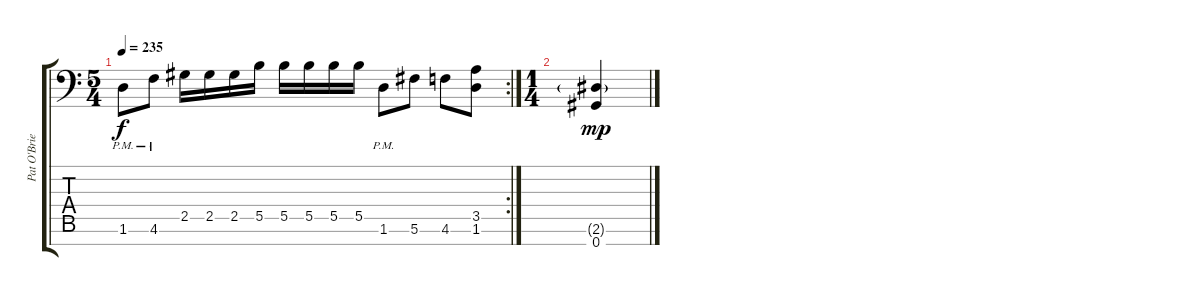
\track ("Pat O'Brien" "Pat O'Brie") {instrument distortionguitar}
\staff {score tabs}
\tuning (Db4 Ab3 E3 B2 Gb2 Db2 Ab1) {hide}
\rc 2
\ts (5 4)
\tempo 235
\clef f4
\ks c
1.6{pm}.8{dy f} 4.6{pm}.8 2.5.16 2.5.16 2.5.16 5.5.16 5.5.16 5.5.16 5.5.16 5.5.16 1.6{pm}.8 5.6.8 4.6.8 (3.5 1.6).8 |
\ts (1 4)
(2.6{g} 0.7).4{dy mp}
